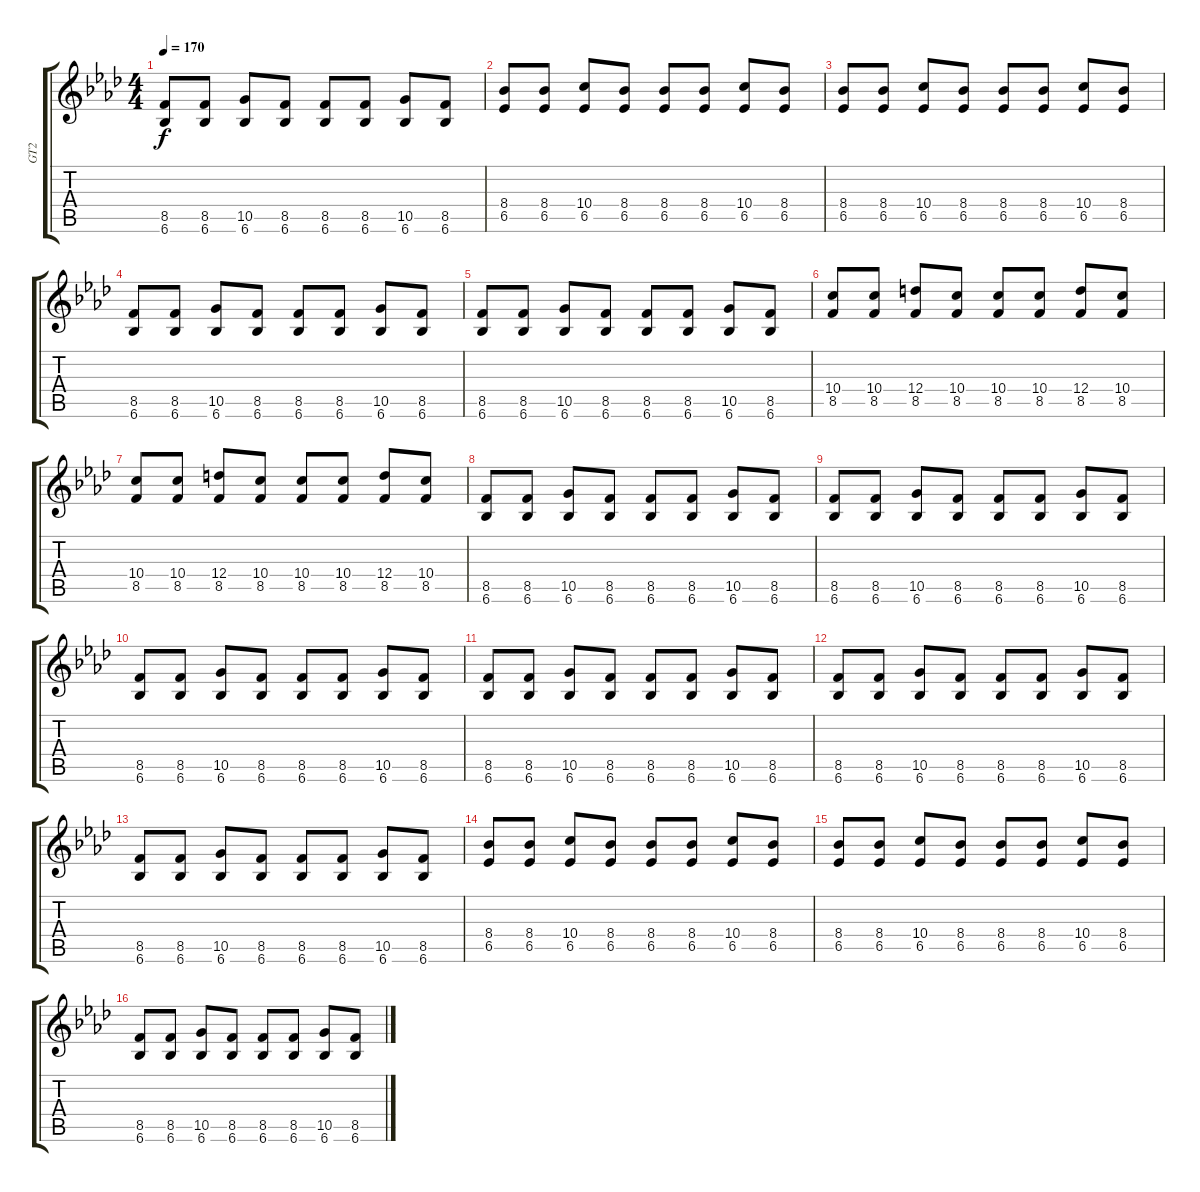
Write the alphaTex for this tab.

\track ("GT2" "GT2") {instrument electricguitarjazz}
\staff {score tabs}
\tuning (E4 B3 G3 D3 A2 E2) {hide}
\ts (4 4)
\tempo 170
\clef g2
\ks ab
(8.5 6.6).8{dy f} (8.5 6.6).8 (10.5 6.6).8 (8.5 6.6).8 (8.5 6.6).8 (8.5 6.6).8 (10.5 6.6).8 (8.5 6.6).8 |
(8.4 6.5).8 (8.4 6.5).8 (10.4 6.5).8 (8.4 6.5).8 (8.4 6.5).8 (8.4 6.5).8 (10.4 6.5).8 (8.4 6.5).8 |
(8.4 6.5).8 (8.4 6.5).8 (10.4 6.5).8 (8.4 6.5).8 (8.4 6.5).8 (8.4 6.5).8 (10.4 6.5).8 (8.4 6.5).8 |
(8.5 6.6).8 (8.5 6.6).8 (10.5 6.6).8 (8.5 6.6).8 (8.5 6.6).8 (8.5 6.6).8 (10.5 6.6).8 (8.5 6.6).8 |
(8.5 6.6).8 (8.5 6.6).8 (10.5 6.6).8 (8.5 6.6).8 (8.5 6.6).8 (8.5 6.6).8 (10.5 6.6).8 (8.5 6.6).8 |
(10.4 8.5).8 (10.4 8.5).8 (12.4 8.5).8 (10.4 8.5).8 (10.4 8.5).8 (10.4 8.5).8 (12.4 8.5).8 (10.4 8.5).8 |
(10.4 8.5).8 (10.4 8.5).8 (12.4 8.5).8 (10.4 8.5).8 (10.4 8.5).8 (10.4 8.5).8 (12.4 8.5).8 (10.4 8.5).8 |
(8.5 6.6).8 (8.5 6.6).8 (10.5 6.6).8 (8.5 6.6).8 (8.5 6.6).8 (8.5 6.6).8 (10.5 6.6).8 (8.5 6.6).8 |
(8.5 6.6).8 (8.5 6.6).8 (10.5 6.6).8 (8.5 6.6).8 (8.5 6.6).8 (8.5 6.6).8 (10.5 6.6).8 (8.5 6.6).8 |
(8.5 6.6).8 (8.5 6.6).8 (10.5 6.6).8 (8.5 6.6).8 (8.5 6.6).8 (8.5 6.6).8 (10.5 6.6).8 (8.5 6.6).8 |
(8.5 6.6).8 (8.5 6.6).8 (10.5 6.6).8 (8.5 6.6).8 (8.5 6.6).8 (8.5 6.6).8 (10.5 6.6).8 (8.5 6.6).8 |
(8.5 6.6).8 (8.5 6.6).8 (10.5 6.6).8 (8.5 6.6).8 (8.5 6.6).8 (8.5 6.6).8 (10.5 6.6).8 (8.5 6.6).8 |
(8.5 6.6).8 (8.5 6.6).8 (10.5 6.6).8 (8.5 6.6).8 (8.5 6.6).8 (8.5 6.6).8 (10.5 6.6).8 (8.5 6.6).8 |
(8.4 6.5).8 (8.4 6.5).8 (10.4 6.5).8 (8.4 6.5).8 (8.4 6.5).8 (8.4 6.5).8 (10.4 6.5).8 (8.4 6.5).8 |
(8.4 6.5).8 (8.4 6.5).8 (10.4 6.5).8 (8.4 6.5).8 (8.4 6.5).8 (8.4 6.5).8 (10.4 6.5).8 (8.4 6.5).8 |
(8.5 6.6).8 (8.5 6.6).8 (10.5 6.6).8 (8.5 6.6).8 (8.5 6.6).8 (8.5 6.6).8 (10.5 6.6).8 (8.5 6.6).8
